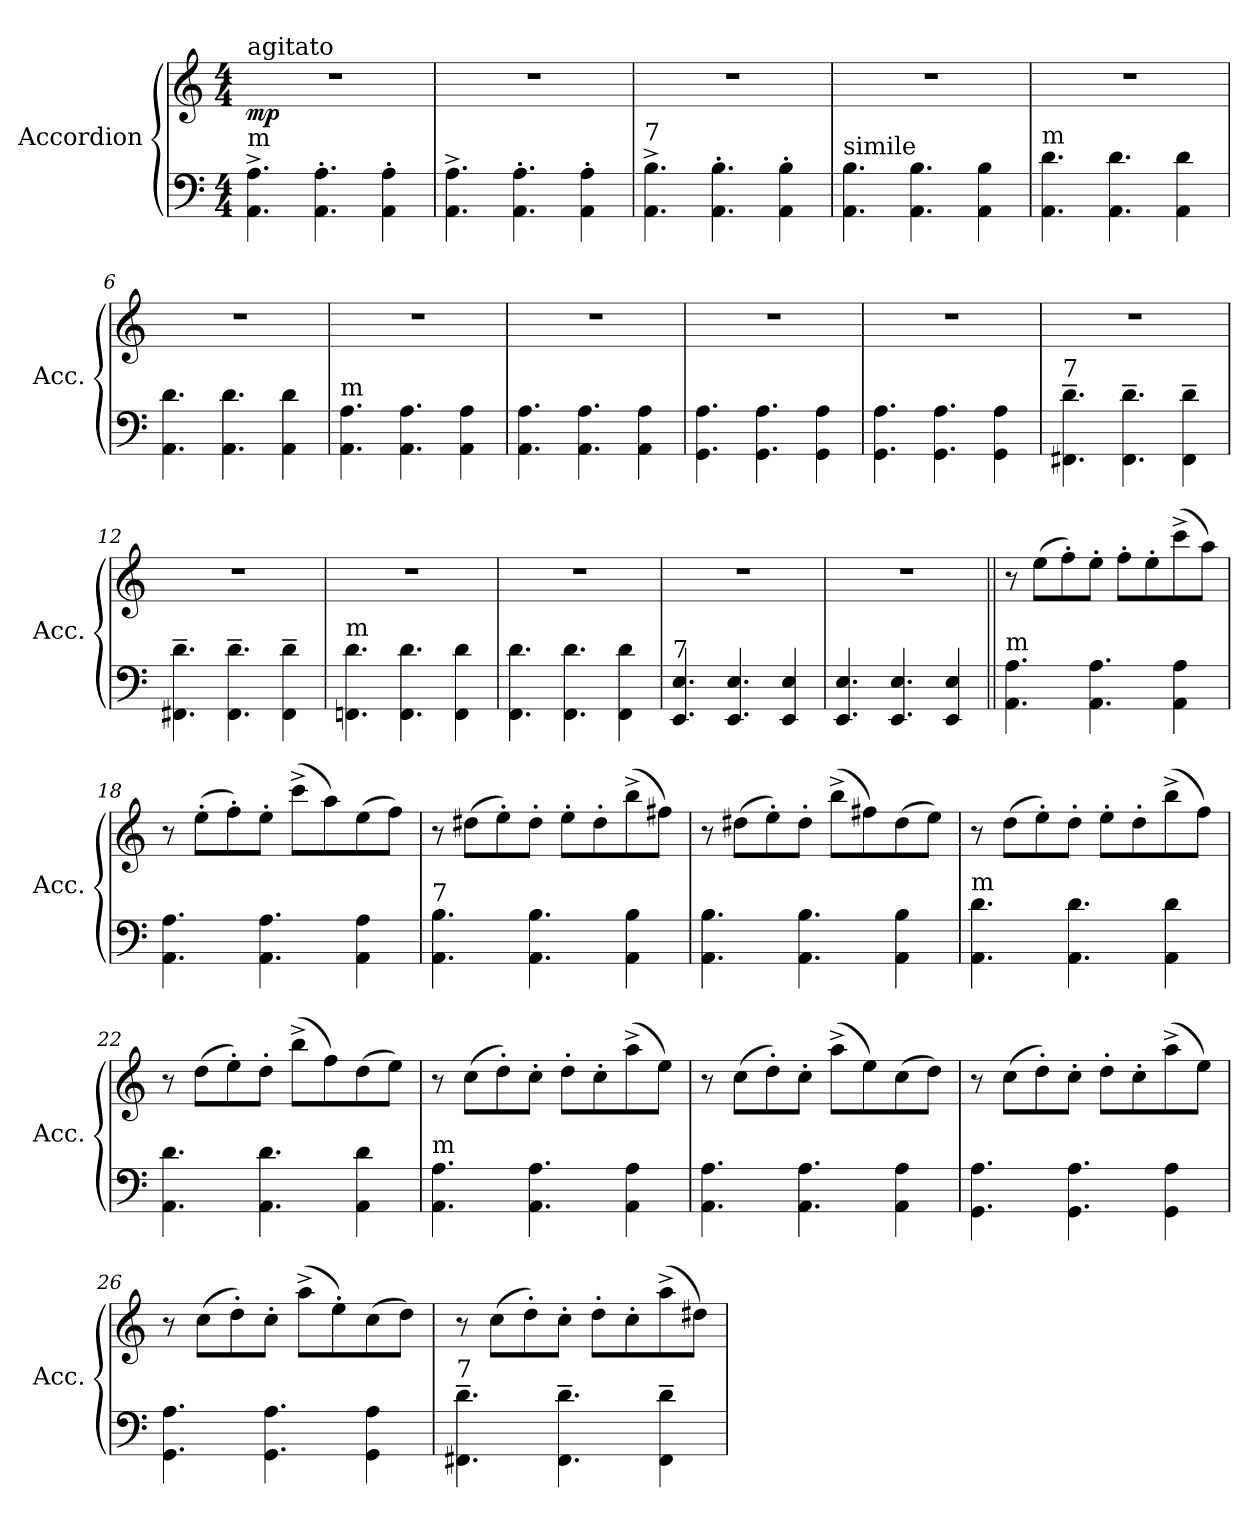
**kern	**kern	**dynam
*part1	*part1	*part1
*staff2	*staff1	*staff1/2
*I"Accordion	*	*
*I'Acc.	*	*
*clefF4	*clefG2	*
*k[]	*k[]	*
*M4/4	*M4/4	*
*MM160	*MM160	*
=1	=1	=1
!	!LO:TX:a:t=agitato	!
!LO:TX:a:t=m	!	!
!	!	!LO:DY:b
4.AA\^ 4.A\^	1r	mp
4.AA\' 4.A\'	.	.
4AA\' 4A\'	.	.
=2	=2	=2
4.AA\^ 4.A\^	1r	.
4.AA\' 4.A\'	.	.
4AA\' 4A\'	.	.
=3	=3	=3
!LO:TX:a:t=7	!	!
4.AA\^ 4.B\^	1r	.
4.AA\' 4.B\'	.	.
4AA\' 4B\'	.	.
=4	=4	=4
!LO:TX:a:t=simile	!	!
4.AA\ 4.B\	1r	.
4.AA\ 4.B\	.	.
4AA\ 4B\	.	.
=5	=5	=5
!LO:TX:a:t=m	!	!
4.AA\ 4.d\	1r	.
4.AA\ 4.d\	.	.
4AA\ 4d\	.	.
=6	=6	=6
4.AA\ 4.d\	1r	.
4.AA\ 4.d\	.	.
4AA\ 4d\	.	.
=7	=7	=7
!LO:TX:a:t=m	!	!
4.AA\ 4.A\	1r	.
4.AA\ 4.A\	.	.
4AA\ 4A\	.	.
=8	=8	=8
4.AA\ 4.A\	1r	.
4.AA\ 4.A\	.	.
4AA\ 4A\	.	.
=9	=9	=9
4.GG\ 4.A\	1r	.
4.GG\ 4.A\	.	.
4GG\ 4A\	.	.
=10	=10	=10
4.GG\ 4.A\	1r	.
4.GG\ 4.A\	.	.
4GG\ 4A\	.	.
!!LO:LB:g=z
=11	=11	=11
!LO:TX:a:t=7	!	!
4.FF#X\~ 4.d\~	1r	.
4.FF#\~ 4.d\~	.	.
4FF#\~ 4d\~	.	.
=12	=12	=12
4.FF#X\~ 4.d\~	1r	.
4.FF#\~ 4.d\~	.	.
4FF#\~ 4d\~	.	.
=13	=13	=13
!LO:TX:a:t=m	!	!
4.FFn\ 4.d\	1r	.
4.FF\ 4.d\	.	.
4FF\ 4d\	.	.
=14	=14	=14
4.FF\ 4.d\	1r	.
4.FF\ 4.d\	.	.
4FF\ 4d\	.	.
=15	=15	=15
!LO:TX:a:t=7	!	!
4.EE/ 4.E/	1r	.
4.EE/ 4.E/	.	.
4EE/ 4E/	.	.
=16	=16	=16
4.EE/ 4.E/	1r	.
4.EE/ 4.E/	.	.
4EE/ 4E/	.	.
=17||	=17||	=17||
!LO:TX:a:t=m	!	!
4.AA\ 4.A\	8r	.
.	(>8ee\L	.
.	8ff'\)	.
4.AA\ 4.A\	8ee'\J	.
.	8ff'\L	.
.	8ee'\	.
4AA\ 4A\	(>8ccc^\	.
.	8aa\J)	.
=18	=18	=18
4.AA\ 4.A\	8r	.
.	(>8ee'\L	.
.	8ff'\)	.
4.AA\ 4.A\	8ee'\J	.
.	(>8ccc^\L	.
.	8aa\)	.
4AA\ 4A\	(>8ee\	.
.	8ff\J)	.
!!LO:LB:g=z
=19	=19	=19
!LO:TX:a:t=7	!	!
4.AA\ 4.B\	8r	.
.	(>8dd#X\L	.
.	8ee'\)	.
4.AA\ 4.B\	8dd#'\J	.
.	8ee'\L	.
.	8dd#'\	.
4AA\ 4B\	(>8bb^\	.
.	8ff#X\J)	.
=20	=20	=20
4.AA\ 4.B\	8r	.
.	(>8dd#X\L	.
.	8ee'\)	.
4.AA\ 4.B\	8dd#'\J	.
.	(>8bb^\L	.
.	8ff#X\)	.
4AA\ 4B\	(>8dd#\	.
.	8ee\J)	.
=21	=21	=21
!LO:TX:a:t=m	!	!
4.AA\ 4.d\	8r	.
.	(>8dd\L	.
.	8ee'\)	.
4.AA\ 4.d\	8dd'\J	.
.	8ee'\L	.
.	8dd'\	.
4AA\ 4d\	(>8bb^\	.
.	8ff\J)	.
=22	=22	=22
4.AA\ 4.d\	8r	.
.	(>8dd\L	.
.	8ee'\)	.
4.AA\ 4.d\	8dd'\J	.
.	(>8bb^\L	.
.	8ff\)	.
4AA\ 4d\	(>8dd\	.
.	8ee\J)	.
=23	=23	=23
!LO:TX:a:t=m	!	!
4.AA\ 4.A\	8r	.
.	(>8cc\L	.
.	8dd'\)	.
4.AA\ 4.A\	8cc'\J	.
.	8dd'\L	.
.	8cc'\	.
4AA\ 4A\	(>8aa^\	.
.	8ee\J)	.
!!LO:LB:g=z
=24	=24	=24
4.AA\ 4.A\	8r	.
.	(>8cc\L	.
.	8dd'\)	.
4.AA\ 4.A\	8cc'\J	.
.	(>8aa^\L	.
.	8ee\)	.
4AA\ 4A\	(>8cc\	.
.	8dd\J)	.
=25	=25	=25
4.GG\ 4.A\	8r	.
.	(>8cc\L	.
.	8dd'\)	.
4.GG\ 4.A\	8cc'\J	.
.	8dd'\L	.
.	8cc'\	.
4GG\ 4A\	(>8aa^\	.
.	8ee\J)	.
=26	=26	=26
4.GG\ 4.A\	8r	.
.	(>8cc\L	.
.	8dd'\)	.
4.GG\ 4.A\	8cc'\J	.
.	(>8aa^\L	.
.	8ee'\)	.
4GG\ 4A\	(>8cc\	.
.	8dd\J)	.
=27	=27	=27
!LO:TX:a:t=7	!	!
4.FF#X\~ 4.d\~	8r	.
.	(>8cc\L	.
.	8dd'\)	.
4.FF#\~ 4.d\~	8cc'\J	.
.	8dd'\L	.
.	8cc'\	.
4FF#\~ 4d\~	(>8aa^\	.
.	8dd#X\J)	.
=	=	=
*-	*-	*-
